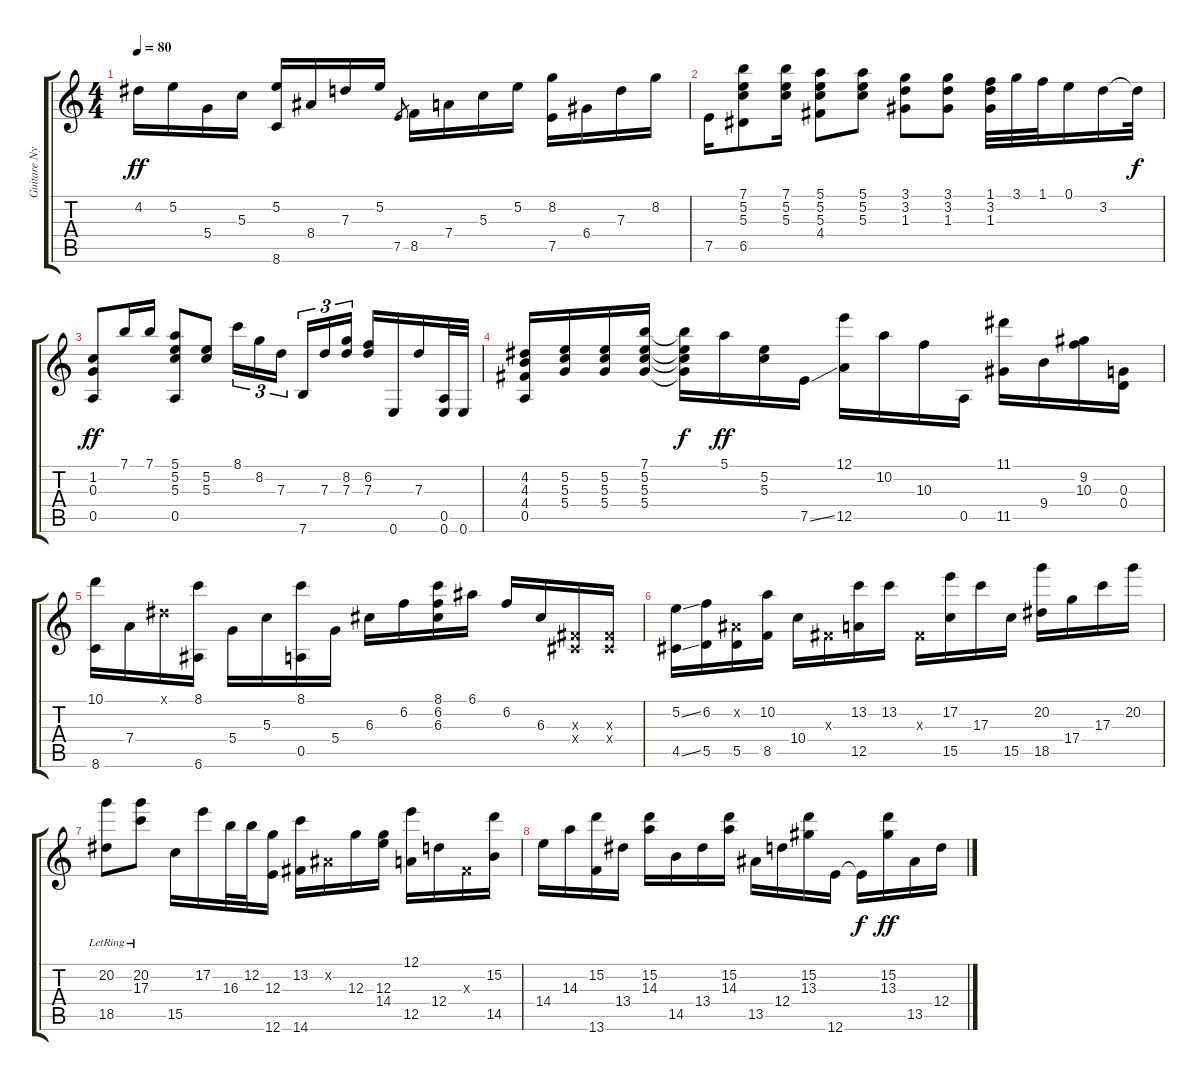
\track ("Guitare Nylon" "Guitare Ny") {instrument acousticguitarnylon}
\staff {score tabs}
\tuning (E4 B3 G3 D3 A2 E2) {hide}
\ts (4 4)
\tempo 80
\clef g2
\ks c
4.2.16{dy ff} 5.2.16 5.4.16 5.3.16 (5.2 8.6).16 8.4.16 7.3.16 5.2.16 7.5.8{gr} 8.5.16 7.4.16 5.3.16 5.2.16 (8.2 7.5).16 6.4.16 7.3.16 8.2.16 |
7.5.16 (7.1 5.2 5.3 6.5).8 (7.1 5.2 5.3).16 (5.1 5.2 5.3 4.4).8 (5.1 5.2 5.3).8 (3.1 3.2 1.3).8 (3.1 3.2 1.3).8 (1.1 3.2 1.3).32 3.1.32 1.1.32 0.1.16 3.2.16 3.2{t}.32{dy f} |
(1.2 0.3 0.5).8{dy ff} 7.1.16 7.1.16 (5.1 5.2 5.3 0.5).8 (5.2 5.3).8 8.1.16{tu (3 2)} 8.2.16{tu (3 2)} 7.3.16{tu (3 2)} 7.6.16{tu (3 2)} 7.3.16{tu (3 2)} (8.2 7.3).16{tu (3 2)} (6.2 7.3).16 0.6.16 7.3.16 (0.5 0.6).32 0.6.32 |
(4.2 4.3 4.4 0.5).16 (5.2 5.3 5.4).16 (5.2 5.3 5.4).16 (7.1 5.2 5.3 5.4).16 (7.1{t} 5.2{t} 5.3{t} 5.4{t}).16{dy f} 5.1.16{dy ff} (5.2 5.3).16 7.5{ss}.16 (12.1 12.5).16 10.2.16 10.3.16 0.5.16 (11.1 11.5).16 9.4.16 (9.2 10.3).16 (0.3 0.4).16 |
(10.1 8.6).16 7.4.16 -1.1{x}.16 (8.1 6.6).16 5.4.16 5.3.16 (8.1 0.5).16 5.4.16 6.3.16 6.2.16 (8.1 6.2 6.3).16 6.1.16 6.2.16 6.3.16 (-1.3{x} -1.4{x}).16 (-1.3{x} -1.4{x}).16 |
(5.2{ss} 4.5{ss}).16 (6.2 5.5).16 (-1.2{x} 5.5).16 (10.2 8.5).16 10.4.16 -1.3{x}.16 (13.2 12.5).16 13.2.16 -1.3{x}.16 (17.2 15.5).16 17.3.16 15.5.16 (20.2 18.5).16 17.4.16 17.3.16 20.2.16 |
(20.2 18.5{lr}).8 (20.2 17.3{lr}).8 15.5.16 17.2.16 16.3.32 12.2.32 (12.3 12.6).16 (13.2 14.6).16 -1.2{x}.16 12.3.16 (12.3 14.4).16 (12.1 12.5).16 12.4.16 -1.3{x}.16 (15.2 14.5).16 |
14.4.16 14.3.16 (15.2 13.6).16 13.4.16 (15.2 14.3).16 14.5.16 13.4.16 (15.2 14.3).16 13.5.16 12.4.16 (15.2 13.3).16 12.6.16 12.6{t}.16{dy f} (15.2 13.3).16{dy ff} 13.5.16 12.4.16
